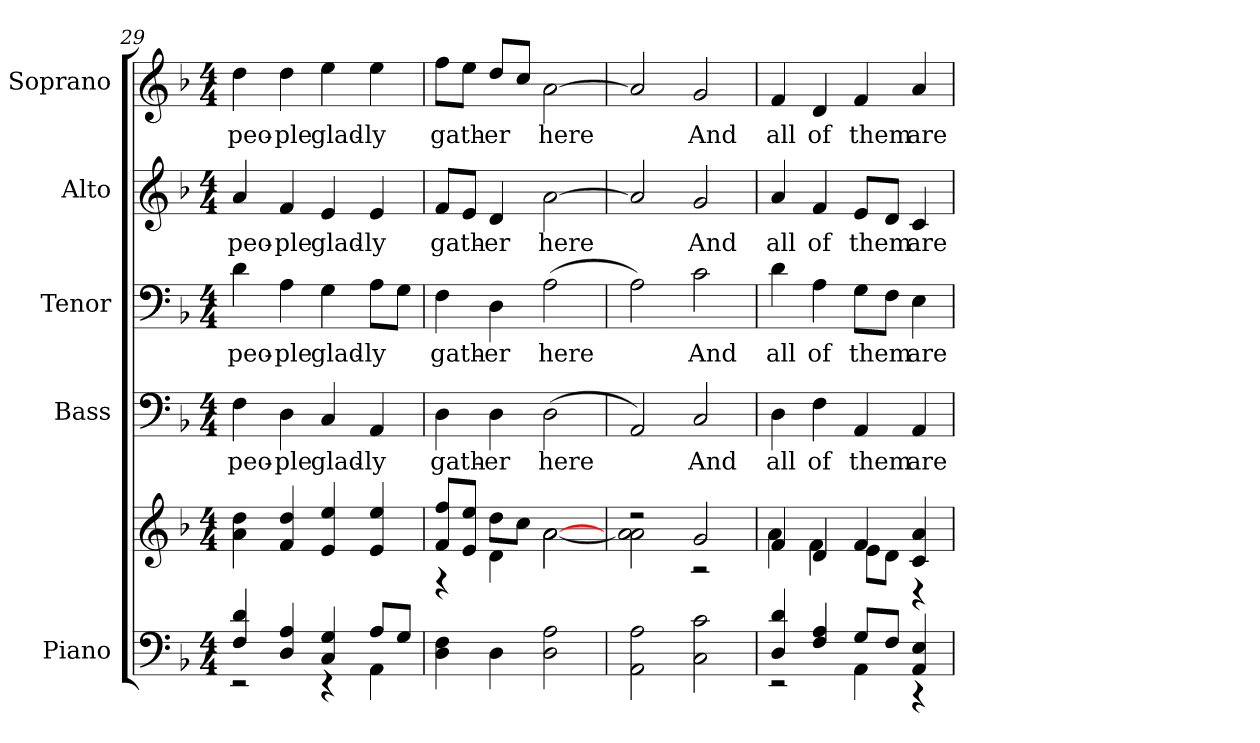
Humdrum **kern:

**kern	**kern	**kern	**text	**kern	**text	**kern	**text	**kern	**text
*part5	*part5	*part4	*part4	*part3	*part3	*part2	*part2	*part1	*part1
*staff6	*staff5	*staff4	*staff4	*staff3	*staff3	*staff2	*staff2	*staff1	*staff1
*I"Piano	*	*I"Bass	*	*I"Tenor	*	*I"Alto	*	*I"Soprano	*
*I'Pno.	*	*I'B.	*	*I'T.	*	*I'A.	*	*I'S.	*
!!LO:PB:g=z
*clefF4	*clefG2	*clefF4	*	*clefF4	*	*clefG2	*	*clefG2	*
*k[b-]	*k[b-]	*k[b-]	*	*k[b-]	*	*k[b-]	*	*k[b-]	*
*F:	*F:	*F:	*	*F:	*	*F:	*	*F:	*
*M4/4	*M4/4	*M4/4	*	*M4/4	*	*M4/4	*	*M4/4	*
=29	=29	=29	=29	=29	=29	=29	=29	=29	=29
*^	*	*	*	*	*	*	*	*	*
!	!	!	!	!LO:LY:b:color=#000000	!	!	!	!	!	!
!	!	!	!	!	!	!LO:LY:b:color=#000000	!	!	!	!
!	!	!	!	!	!	!	!	!LO:LY:b:color=#000000	!	!
!	!	!	!	!	!	!	!	!	!	!LO:LY:b:color=#000000
4Fi/ 4di	2r	4ai\ 4ddi	4Fi\	peo-	4di\	peo-	4ai/	peo-	4ddi\	peo-
!	!	!	!	!LO:LY:b:color=#000000	!	!	!	!	!	!
!	!	!	!	!	!	!LO:LY:b:color=#000000	!	!	!	!
!	!	!	!	!	!	!	!	!LO:LY:b:color=#000000	!	!
!	!	!	!	!	!	!	!	!	!	!LO:LY:b:color=#000000
4Di/ 4Ai	.	4fi/ 4ddi	4Di\	-ple	4Ai\	-ple	4fi/	-ple	4ddi\	-ple
!	!	!	!	!LO:LY:b:color=#000000	!	!	!	!	!	!
!	!	!	!	!	!	!LO:LY:b:color=#000000	!	!	!	!
!	!	!	!	!	!	!	!	!LO:LY:b:color=#000000	!	!
!	!	!	!	!	!	!	!	!	!	!LO:LY:b:color=#000000
4Ci/ 4Gi	4r	4ei/ 4eei	4Ci/	glad-	4Gi\	glad-	4ei/	glad-	4eei\	glad-
!	!	!	!	!LO:LY:b:color=#000000	!	!	!	!	!	!
!	!	!	!	!	!	!LO:LY:b:color=#000000	!	!	!	!
!	!	!	!	!	!	!	!	!LO:LY:b:color=#000000	!	!
!	!	!	!	!	!	!	!	!	!	!LO:LY:b:color=#000000
8Ai/L	4AAi\	4ei/ 4eei	4AAi/	-ly	8Ai\L	-ly	4ei/	-ly	4eei\	-ly
8Gi/J	.	.	.	.	8Gi\J	.	.	.	.	.
*v	*v	*	*	*	*	*	*	*	*	*
=30	=30	=30	=30	=30	=30	=30	=30	=30	=30
*	*^	*	*	*	*	*	*	*	*
!	!	!	!	!LO:LY:b:color=#000000	!	!	!	!	!	!
!	!	!	!	!	!	!LO:LY:b:color=#000000	!	!	!	!
!	!	!	!	!	!	!	!	!LO:LY:b:color=#000000	!	!
!	!	!	!	!	!	!	!	!	!	!LO:LY:b:color=#000000
4Di\ 4Fi	8fi/ 8ffiL	4r	4Di\	gath-	4Fi\	gath-	8fi/L	gath-	8ffi\L	gath-
.	8ei/ 8eeiJ	.	.	.	.	.	8ei/J	.	8eei\J	.
!	!	!	!	!LO:LY:b:color=#000000	!	!	!	!	!	!
!	!	!	!	!	!	!LO:LY:b:color=#000000	!	!	!	!
!	!	!	!	!	!	!	!	!LO:LY:b:color=#000000	!	!
!	!	!	!	!	!	!	!	!	!	!LO:LY:b:color=#000000
4Di\	8ddi\L	4di\	4Di\	-er	4Di\	-er	4di/	-er	8ddi/L	-er
.	8cci\J	.	.	.	.	.	.	.	8cci/J	.
!	!	!	!	!LO:LY:b:color=#000000	!	!	!	!	!	!
!	!	!	!	!	!	!LO:LY:b:color=#000000	!	!	!	!
!	!	!	!	!	!	!	!	!LO:LY:b:color=#000000	!	!
!	!	!	!	!	!	!	!	!	!	!LO:LY:b:color=#000000
2Di\ 2Ai	[>2ai\	[<2ai\	(2Di\	here	(2Ai\	here	[>2ai\	here	[>2ai\	here
=31	=31	=31	=31	=31	=31	=31	=31	=31	=31	=31
2AAi\ 2Ai	2r	2ai\] 2ai	2AAi/)	.	2Ai\)	.	2ai/]	.	2ai/]	.
!	!	!	!	!LO:LY:b:color=#000000	!	!	!	!	!	!
!	!	!	!	!	!	!LO:LY:b:color=#000000	!	!	!	!
!	!	!	!	!	!	!	!	!LO:LY:b:color=#000000	!	!
!	!	!	!	!	!	!	!	!	!	!LO:LY:b:color=#000000
2Ci\ 2ci	2gi/	2r	2Ci/	And	2ci\	And	2gi/	And	2gi/	And
=32	=32	=32	=32	=32	=32	=32	=32	=32	=32	=32
*^	*	*	*	*	*	*	*	*	*	*
!	!	!	!	!	!LO:LY:b:color=#000000	!	!	!	!	!	!
!	!	!	!	!	!	!	!LO:LY:b:color=#000000	!	!	!	!
!	!	!	!	!	!	!	!	!	!LO:LY:b:color=#000000	!	!
!	!	!	!	!	!	!	!	!	!	!	!LO:LY:b:color=#000000
4Di/ 4di	2r	4fi/	4ai\	4Di\	all	4di\	all	4ai/	all	4fi/	all
!	!	!	!	!	!LO:LY:b:color=#000000	!	!	!	!	!	!
!	!	!	!	!	!	!	!LO:LY:b:color=#000000	!	!	!	!
!	!	!	!	!	!	!	!	!	!LO:LY:b:color=#000000	!	!
!	!	!	!	!	!	!	!	!	!	!	!LO:LY:b:color=#000000
4Fi/ 4Ai	.	4di/	4fi\	4Fi\	of	4Ai\	of	4fi/	of	4di/	of
!	!	!	!	!	!LO:LY:b:color=#000000	!	!	!	!	!	!
!	!	!	!	!	!	!	!LO:LY:b:color=#000000	!	!	!	!
!	!	!	!	!	!	!	!	!	!LO:LY:b:color=#000000	!	!
!	!	!	!	!	!	!	!	!	!	!	!LO:LY:b:color=#000000
8Gi/L	4AAi\	4fi/	8ei\L	4AAi/	them	8Gi\L	them	8ei/L	them	4fi/	them
8Fi/J	.	.	8di\J	.	.	8Fi\J	.	8di/J	.	.	.
!	!	!	!	!	!LO:LY:b:color=#000000	!	!	!	!	!	!
!	!	!	!	!	!	!	!LO:LY:b:color=#000000	!	!	!	!
!	!	!	!	!	!	!	!	!	!LO:LY:b:color=#000000	!	!
!	!	!	!	!	!	!	!	!	!	!	!LO:LY:b:color=#000000
4AAi/ 4Ei	4r	4ci/ 4ai	4r	4AAi/	are	4Ei\	are	4ci/	are	4ai/	are
*v	*v	*	*	*	*	*	*	*	*	*	*
*	*v	*v	*	*	*	*	*	*	*	*
=	=	=	=	=	=	=	=	=	=
*-	*-	*-	*-	*-	*-	*-	*-	*-	*-
